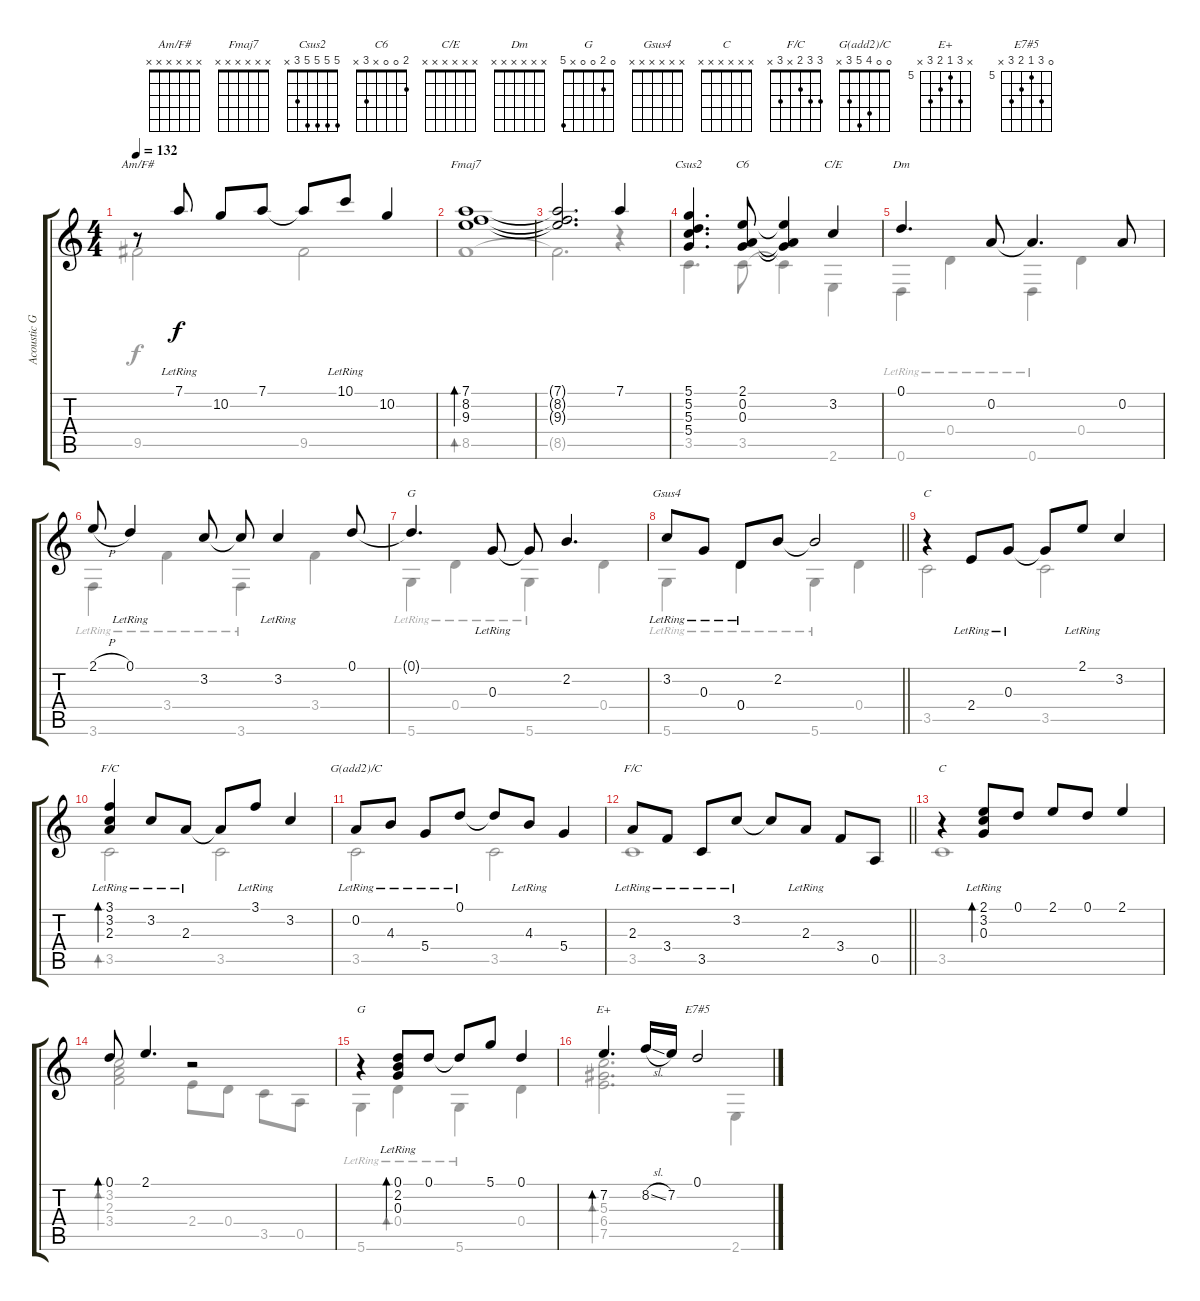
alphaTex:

\track ("Acoustic Guitar" "Acoustic G") {instrument acousticguitarsteel}
\staff {score tabs}
\tuning (D4 A3 G3 D3 A2 D2) {hide}
\chord ("Am/F#" x x x x x x)
\chord ("Fmaj7" x x x x x x)
\chord ("Csus2" 5 5 5 5 3 x)
\chord ("C6" 2 0 0 x 3 x)
\chord ("C/E" x x x x x x)
\chord ("Dm" x x x x x x)
\chord ("G" x x x x x x)
\chord ("Gsus4" x x x x x x)
\chord ("C" 2 3 0 2 3 x)
\chord ("F/C" x x x x x x)
\chord ("G(add2)/C" 0 0 4 5 3 x)
\chord ("F/C" 3 3 2 x 3 x)
\chord ("C" x x x x x x)
\chord ("G" 0 2 0 0 x 5)
\chord ("E+" x 7 5 6 7 x) {firstfret 5}
\chord ("E7#5" 0 7 5 6 7 x) {firstfret 5}
\voice
\ts (4 4)
\tempo 132
\clef g2
\ks c
r.8{ch "Am/F#" dy f} 7.1{lr}.8 10.2.8 7.1.8 7.1{t}.8 10.1{lr}.8 10.2.4 |
(7.1 8.2 9.3).1{bd 480 ch "Fmaj7"} |
(7.1{t} 8.2{t} 9.3{t}).2{d} 7.1.4 |
(5.1 5.2 5.3 5.4).4{d ch "Csus2"} (2.1 0.2 0.3).8{ch "C6"} (2.1{t} 0.2{t} 0.3{t}).4 3.2.4{ch "C/E"} |
0.1.4{d ch "Dm"} 0.2.8 0.2{t}.4{d} 0.2.8 |
2.1{h}.8 0.1{lr}.4 3.2.8 3.2{t}.8 3.2{lr}.4 0.1.8 |
0.1{t}.4{d ch "G"} 0.3{lr}.8 0.3{t}.8 2.2.4{d} |
\barLineRight lightlight
3.2{lr}.8{ch "Gsus4"} 0.3{lr}.8 0.4{lr}.8 2.2.8 2.2{t}.2 |
r.4{ch "C"} 2.4{lr}.8 0.3{lr}.8 0.3{t}.8 2.1{lr}.8 3.2.4 |
(3.1{lr} 3.2 2.3{lr}).4{bd 60 ch "F/C"} 3.2{lr}.8 2.3{lr}.8 2.3{t}.8 3.1{lr}.8 3.2.4 |
0.2{lr}.8{ch "G(add2)/C"} 4.3{lr}.8 5.4{lr}.8 0.1{lr}.8 0.1{t}.8 4.3{lr}.8 5.4.4 |
\barLineRight lightlight
2.3{lr}.8{ch "F/C"} 3.4{lr}.8 3.5{lr}.8 3.2{lr}.8 3.2{t}.8 2.3{lr}.8 3.4.8 0.5.8 |
r.4{ch "C"} (2.1 3.2{lr} 0.3{lr}).8{bd 480} 0.1.8 2.1.8 0.1.8 2.1.4 |
0.1.8{bd 60} 2.1.4{d} r.2 |
r.4{ch "G"} (0.1 2.2{lr} 0.3{lr}).8{bd 60} 0.1.8 0.1{t}.8 5.1.8 0.1.4 |
7.2.4{d bd 480 ch "E+"} 8.2{sl}.16 7.2.16 0.1.2{ch "E7#5"}
\voice
\clef g2
\ottava regular
\simile none
\ks c
9.5.2{dy f} 9.5.2 |
8.5.1{bd 480} |
8.5{t}.2{d} r.4 |
3.5.4{d} 3.5.8 3.5{t}.4 2.6.4 |
0.6{lr}.4 0.4{lr}.4 0.6{lr}.4 0.4.4 |
3.6{lr}.4 3.4{lr}.4 3.6{lr}.4 3.4.4 |
5.6{lr}.4 0.4{lr}.4 5.6{lr}.4 0.4.4 |
\barLineRight lightlight
5.6{lr}.4 0.4{lr}.4 5.6{lr}.4 0.4.4 |
3.5.2 3.5.2 |
3.5.2{bd 60} 3.5.2 |
3.5.2 3.5.2 |
\barLineRight lightlight
3.5.1 |
3.5.1 |
(3.2 2.3 3.4).2{bd 480} 2.4.8 0.4.8 3.5.8 0.5.8 |
5.6{lr}.4 0.4{lr}.4{bd 60} 5.6{lr}.4 0.4.4 |
(5.3 6.4 7.5).2{d bd 480} 2.6.4
